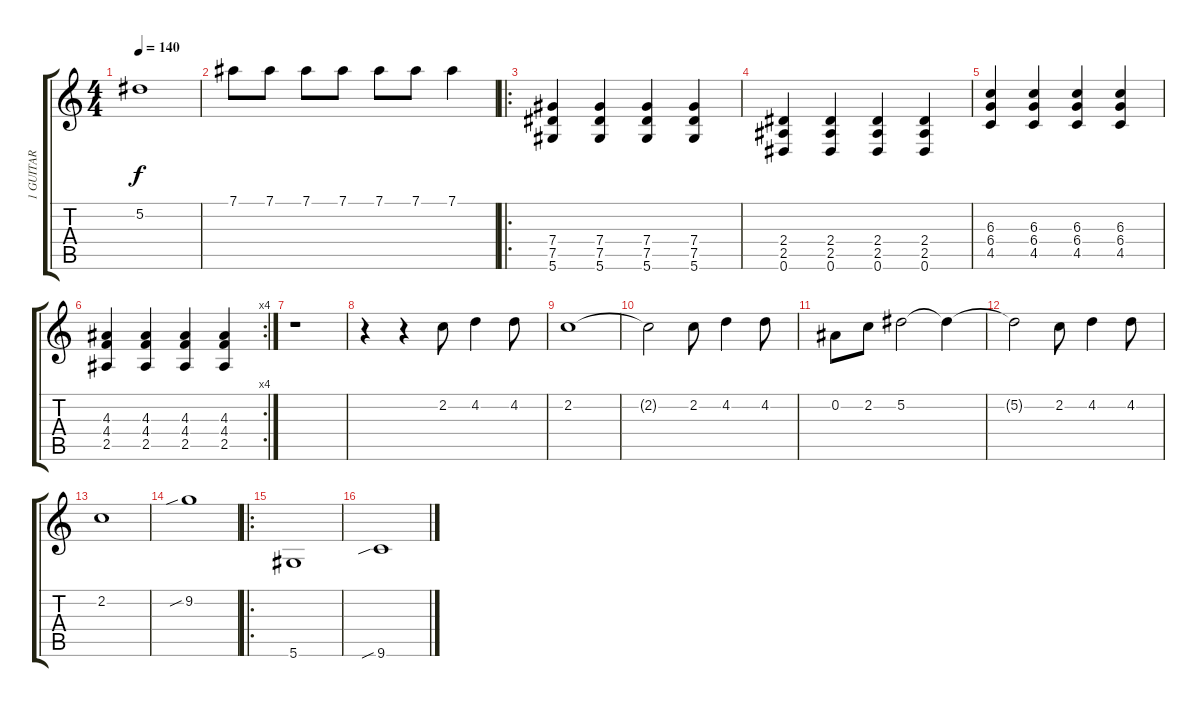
\track ("1 GUITAR" "1 GUITAR") {instrument distortionguitar}
\staff {score tabs}
\tuning (Eb4 Bb3 Gb3 Db3 Ab2 Eb2) {hide}
\ts (4 4)
\tempo 140
\clef g2
\ks c
5.2.1{dy f} |
7.1.8 7.1.8 7.1.8 7.1.8 7.1.8 7.1.8 7.1.4 |
\ro
(7.4 7.5 5.6).4{instrument distortionguitar} (7.4 7.5 5.6).4 (7.4 7.5 5.6).4 (7.4 7.5 5.6).4 |
(2.4 2.5 0.6).4 (2.4 2.5 0.6).4 (2.4 2.5 0.6).4 (2.4 2.5 0.6).4 |
(6.3 6.4 4.5).4 (6.3 6.4 4.5).4 (6.3 6.4 4.5).4 (6.3 6.4 4.5).4 |
\rc 4
(4.3 4.4 2.5).4 (4.3 4.4 2.5).4 (4.3 4.4 2.5).4 (4.3 4.4 2.5).4 |
r.1 |
r.4 r.4 2.2.8 4.2.4 4.2.8 |
2.2.1 |
2.2{t}.2 2.2.8 4.2.4 4.2.8 |
0.2.8 2.2.8 5.2.2 5.2{t}.4 |
5.2{t}.2 2.2.8 4.2.4 4.2.8 |
2.2.1 |
9.2{sib}.1 |
\ro
5.6.1 |
9.6{sib}.1
